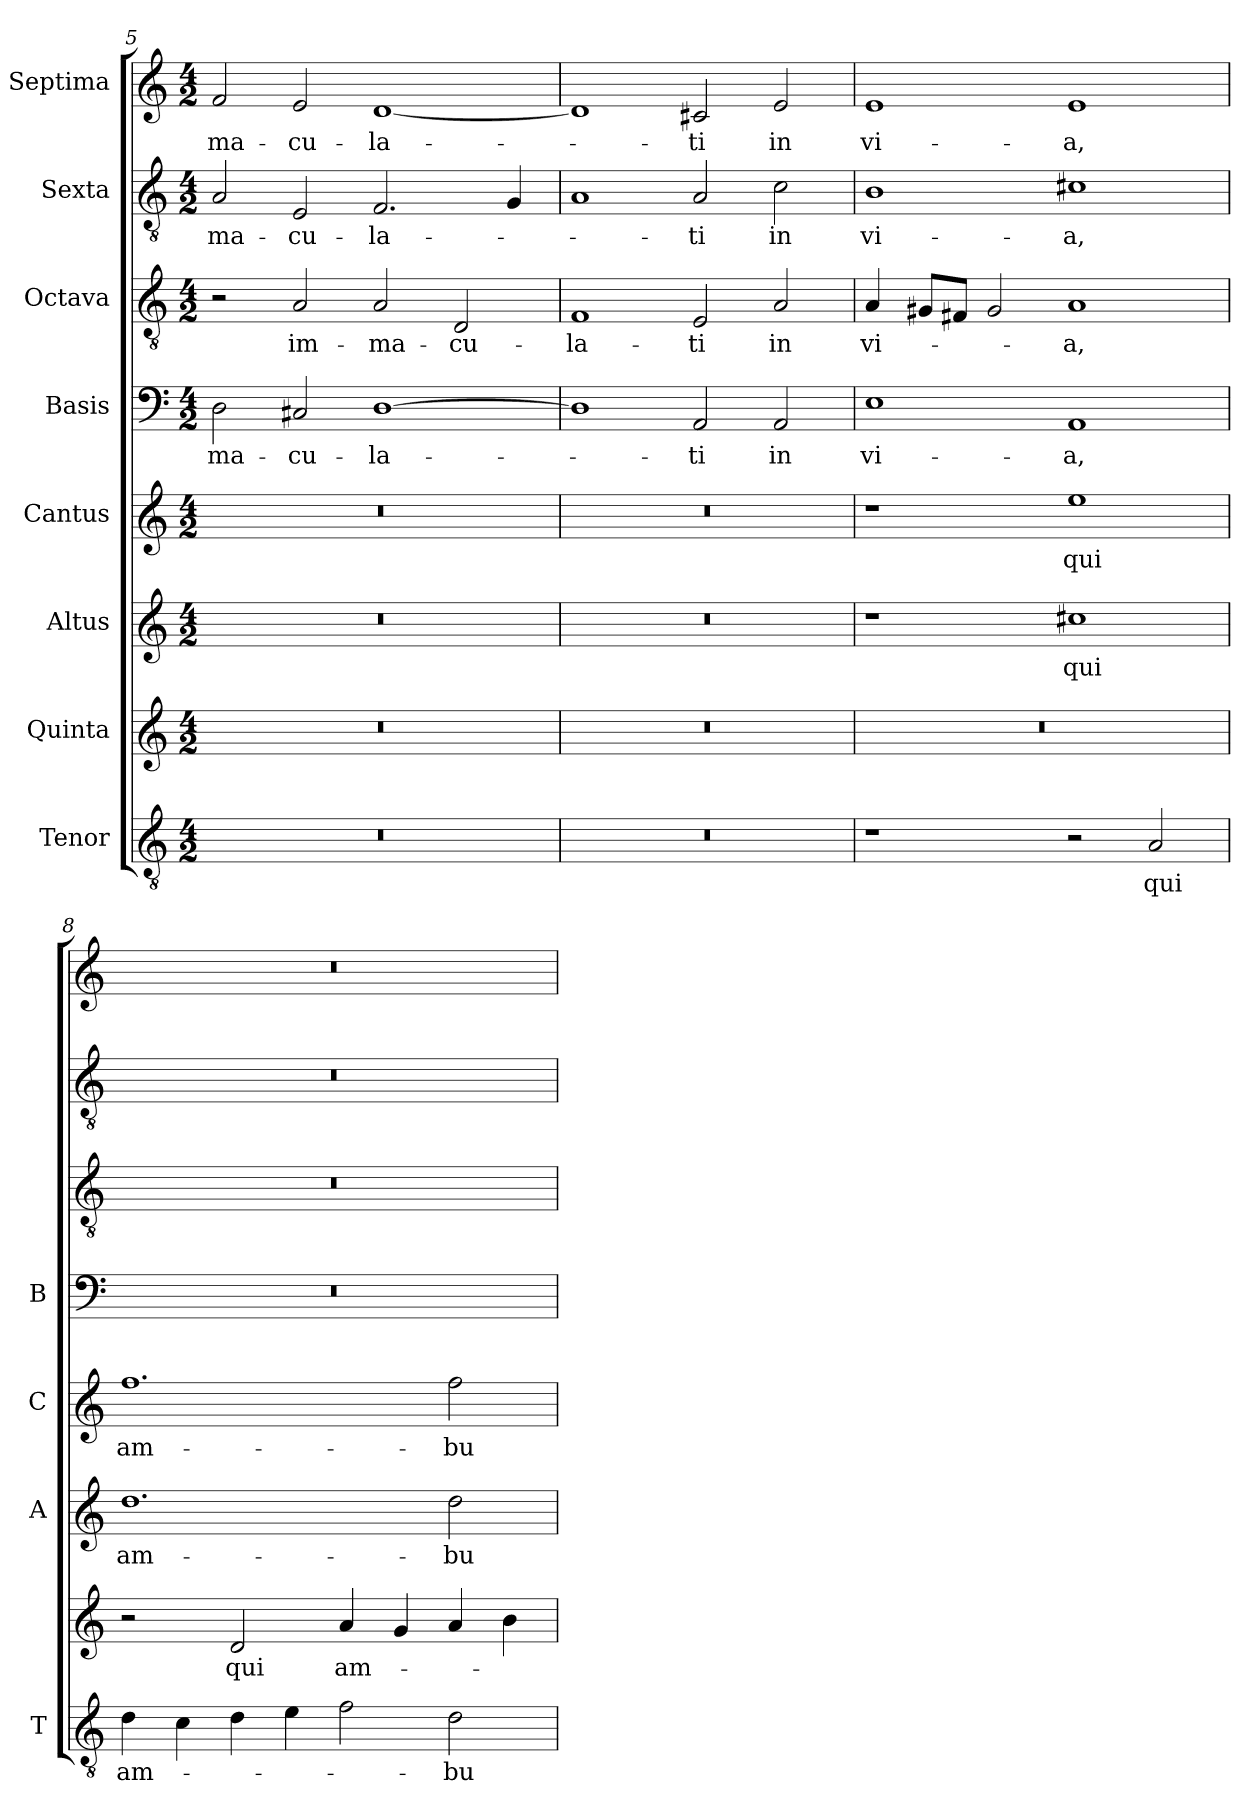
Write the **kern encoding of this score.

**kern	**text	**kern	**text	**kern	**text	**kern	**text	**kern	**text	**kern	**text	**kern	**text	**kern	**text
*part8	*part8	*part7	*part7	*part6	*part6	*part5	*part5	*part4	*part4	*part3	*part3	*part2	*part2	*part1	*part1
*staff8	*staff8	*staff7	*staff7	*staff6	*staff6	*staff5	*staff5	*staff4	*staff4	*staff3	*staff3	*staff2	*staff2	*staff1	*staff1
*I"Tenor	*	*I"Quinta	*	*I"Altus	*	*I"Cantus	*	*I"Basis	*	*I"Octava	*	*I"Sexta	*	*I"Septima	*
*I'T	*	*	*	*I'A	*	*I'C	*	*I'B	*	*	*	*	*	*	*
*clefGv2	*	*clefG2	*	*clefG2	*	*clefG2	*	*clefF4	*	*clefGv2	*	*clefGv2	*	*clefG2	*
*k[]	*	*k[]	*	*k[]	*	*k[]	*	*k[]	*	*k[]	*	*k[]	*	*k[]	*
*C:	*	*C:	*	*C:	*	*C:	*	*C:	*	*C:	*	*C:	*	*C:	*
*M4/2	*	*M4/2	*	*M4/2	*	*M4/2	*	*M4/2	*	*M4/2	*	*M4/2	*	*M4/2	*
=5	=5	=5	=5	=5	=5	=5	=5	=5	=5	=5	=5	=5	=5	=5	=5
!	!	!	!	!	!	!	!	!	!LO:LY:b	!	!	!	!LO:LY:b	!	!LO:LY:b
0r	.	0r	.	0r	.	0r	.	2D\	-ma-	2r	.	2A/	-ma-	2f/	-ma-
!	!	!	!	!	!	!	!	!	!LO:LY:b	!	!LO:LY:b	!	!LO:LY:b	!	!LO:LY:b
.	.	.	.	.	.	.	.	2C#X/	-cu-	2A/	im-	2E/	-cu-	2e/	-cu-
!	!	!	!	!	!	!	!	!	!LO:LY:b	!	!LO:LY:b	!	!LO:LY:b	!	!LO:LY:b
.	.	.	.	.	.	.	.	[1D	-la-	2A/	-ma-	2.F/	-la-	[1d	-la-
!	!	!	!	!	!	!	!	!	!	!	!LO:LY:b	!	!	!	!
.	.	.	.	.	.	.	.	.	.	2D/	-cu-	.	.	.	.
.	.	.	.	.	.	.	.	.	.	.	.	4G/	.	.	.
!!LO:PB:g=z
=6	=6	=6	=6	=6	=6	=6	=6	=6	=6	=6	=6	=6	=6	=6	=6
!	!	!	!	!	!	!	!	!	!	!	!LO:LY:b	!	!	!	!
0r	.	0r	.	0r	.	0r	.	1D]	.	1F	-la-	1A	.	1d]	.
!	!	!	!	!	!	!	!	!	!LO:LY:b	!	!LO:LY:b	!	!LO:LY:b	!	!LO:LY:b
.	.	.	.	.	.	.	.	2AA/	-ti	2E/	-ti	2A/	-ti	2c#X/	-ti
!	!	!	!	!	!	!	!	!	!LO:LY:b	!	!LO:LY:b	!	!LO:LY:b	!	!LO:LY:b
.	.	.	.	.	.	.	.	2AA/	in	2A/	in	2c\	in	2e/	in
=7	=7	=7	=7	=7	=7	=7	=7	=7	=7	=7	=7	=7	=7	=7	=7
!	!	!	!	!	!	!	!	!	!LO:LY:b	!	!LO:LY:b	!	!LO:LY:b	!	!LO:LY:b
1r	.	0r	.	1r	.	1r	.	1E	vi-	4A/	vi-	1B	vi-	1e	vi-
.	.	.	.	.	.	.	.	.	.	8G#X/L	.	.	.	.	.
.	.	.	.	.	.	.	.	.	.	8F#X/J	.	.	.	.	.
.	.	.	.	.	.	.	.	.	.	2G#/	.	.	.	.	.
!	!	!	!	!	!LO:LY:b	!	!LO:LY:b	!	!LO:LY:b	!	!LO:LY:b	!	!LO:LY:b	!	!LO:LY:b
2r	.	.	.	1cc#X	qui	1ee	qui	1AA	-a,	1A	-a,	1c#X	-a,	1e	-a,
!	!LO:LY:b	!	!	!	!	!	!	!	!	!	!	!	!	!	!
2A/	qui	.	.	.	.	.	.	.	.	.	.	.	.	.	.
=8	=8	=8	=8	=8	=8	=8	=8	=8	=8	=8	=8	=8	=8	=8	=8
!	!LO:LY:b	!	!	!	!LO:LY:b	!	!LO:LY:b	!	!	!	!	!	!	!	!
4d\	am-	2r	.	1.dd	am-	1.ff	am-	0r	.	0r	.	0r	.	0r	.
4c\	.	.	.	.	.	.	.	.	.	.	.	.	.	.	.
!	!	!	!LO:LY:b	!	!	!	!	!	!	!	!	!	!	!	!
4d\	.	2d/	qui	.	.	.	.	.	.	.	.	.	.	.	.
4e\	.	.	.	.	.	.	.	.	.	.	.	.	.	.	.
!	!	!	!LO:LY:b	!	!	!	!	!	!	!	!	!	!	!	!
2f\	.	4a/	am-	.	.	.	.	.	.	.	.	.	.	.	.
.	.	4g/	.	.	.	.	.	.	.	.	.	.	.	.	.
!	!LO:LY:b	!	!	!	!LO:LY:b	!	!LO:LY:b	!	!	!	!	!	!	!	!
2d\	-bu-	4a/	.	2dd\	-bu-	2ff\	-bu-	.	.	.	.	.	.	.	.
.	.	4b\	.	.	.	.	.	.	.	.	.	.	.	.	.
=	=	=	=	=	=	=	=	=	=	=	=	=	=	=	=
*-	*-	*-	*-	*-	*-	*-	*-	*-	*-	*-	*-	*-	*-	*-	*-
